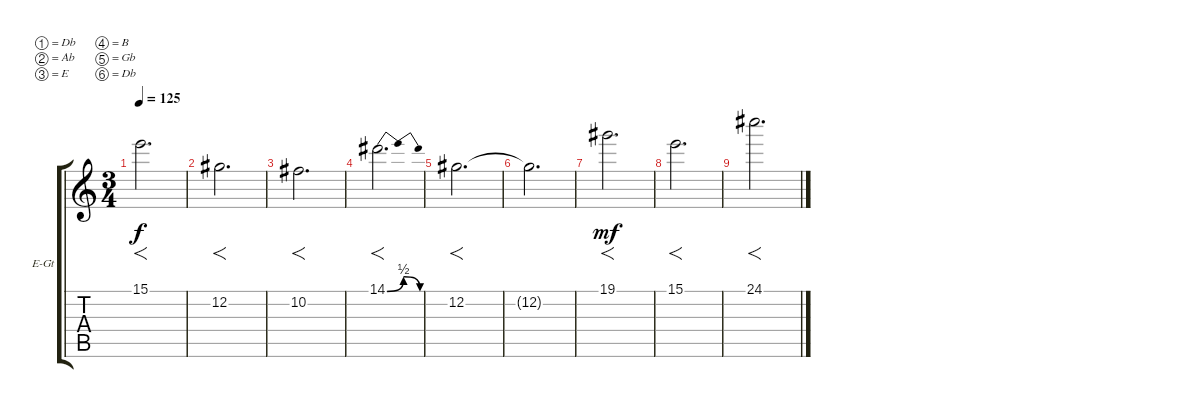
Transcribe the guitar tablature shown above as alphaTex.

\defaultSystemsLayout 4
\bracketExtendMode groupsimilarinstruments
\firstSystemTrackNameOrientation horizontal
\otherSystemsTrackNameOrientation horizontal
\track ("Dustie Waring" "E-Gt") {instrument overdrivenguitar}
\staff {score tabs}
\tuning (Db4 Ab3 E3 B2 Gb2 Db2)
\ts (3 4)
\tempo 125
\clef g2
\ks c
15.1.2{f d dy f} |
12.2.2{f d} |
10.2.2{f d} |
14.1{be (bendrelease 0 0 10.2 2 20.4 2 30 0)}.2{f d} |
12.2.2{f d} |
12.2{t}.2{d} |
19.1.2{f d dy mf} |
15.1.2{f d} |
24.1.2{f d}
